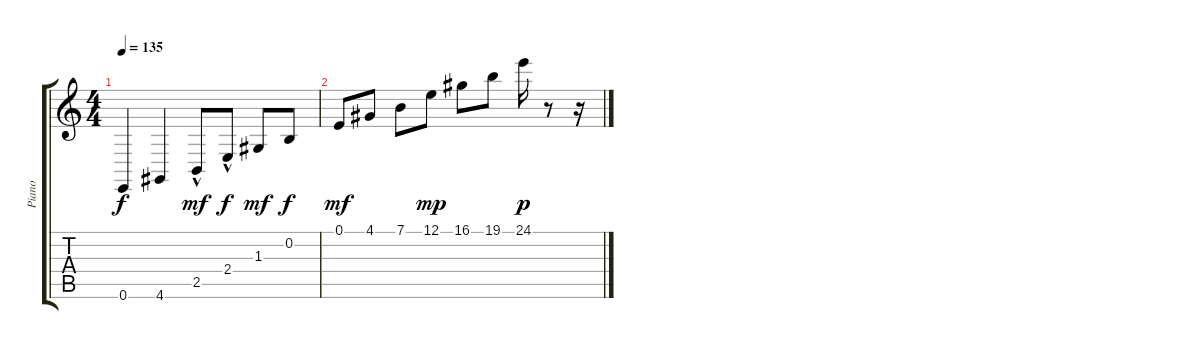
\track ("Piano" "Piano") {instrument acousticgrandpiano}
\staff {score tabs}
\tuning (E4 B3 G3 D3 A2 E2) {hide}
\ts (4 4)
\tempo 135
\clef g2
\ks c
0.6.4{dy f} 4.6.4 2.5{hac}.8{dy mf} 2.4{hac}.8{dy f} 1.3.8{dy mf} 0.2.8{dy f} |
0.1.8{dy mf} 4.1.8 7.1.8 12.1.8{dy mp} 16.1.8 19.1.8 24.1.16{dy p} r.8 r.16
